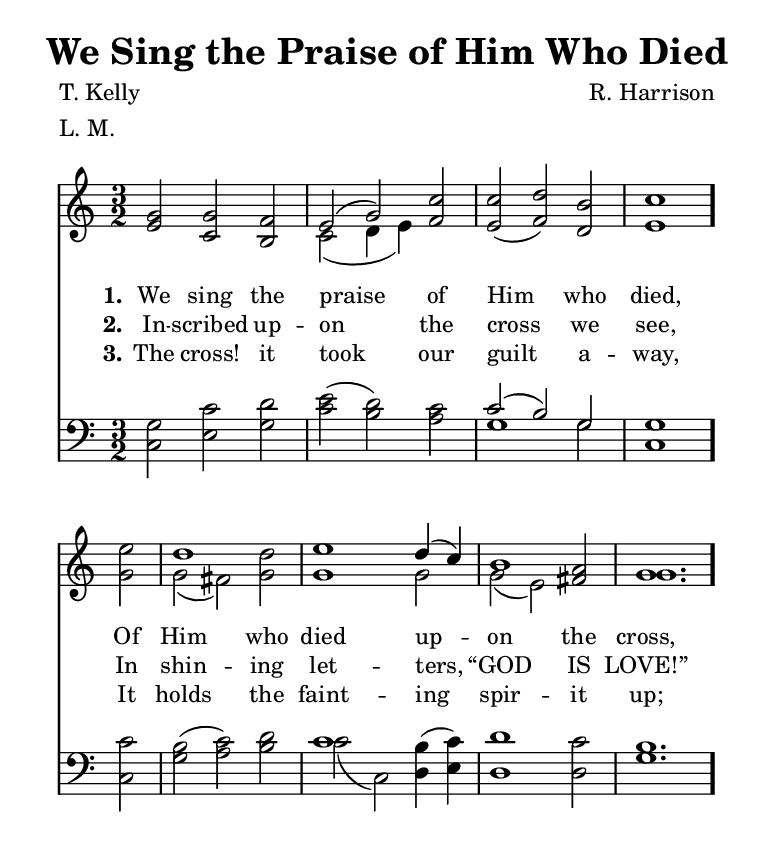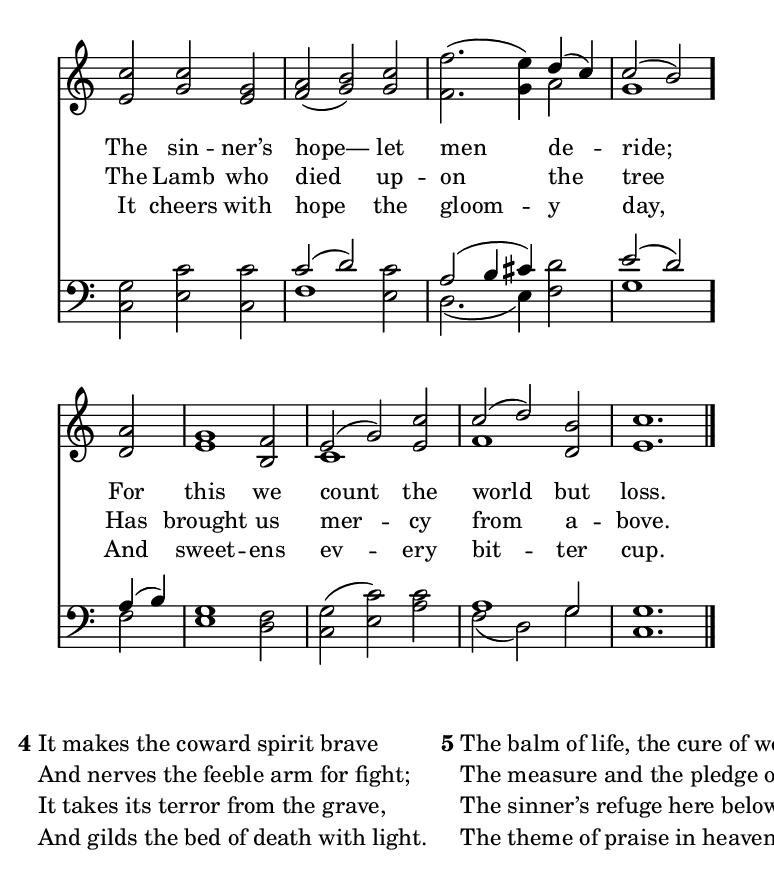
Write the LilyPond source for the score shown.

\include "common/global.ily"
\paper {
  \include "common/paper.ily"
  ragged-bottom = ##t
  %ragged-last-bottom = ##t
  systems-per-page = #(cond (is-eogsized 3) (#t #f))
  %page-count = ##f
}

\header{
  hymnnumber = "131"
  title = "We Sing the Praise of Him Who Died"
  tunename = "Warrington"
  meter = "L. M."
  poet = "T. Kelly"
  composer = "R. Harrison"
  %copyright = ""
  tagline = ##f
}

% for fermata in MIDI
ta = { \tempo 2=80 }
tb = { \tempo 2=40 }

global = {
  \include "common/overrides.ily"
  \override Staff.TimeSignature.style = #'numbered
  \time 3/2
  \override Score.MetronomeMark.transparent = ##t % hide all fermata changes too
  \ta
  \key c \major
  %\partial 4
  \autoBeamOff
}

notesSoprano = {
\global
\relative c'' {

g2 g f | e( g) c | c( d) b | c1
e2 | d1 d2 | e1 d4( c) | b1 a2 | g1. |
c2 c g | a( b) c | f2.( e4) d( c) | c2( b)
a | g1 f2 | e( g) c | c( d) b | c1. |

  \bar "|."

}
}

notesAlto = {
\global
\relative e' {

e2 c b | c( d4 e) f2 | e( f) d | e1
g2 | g( fis) g | g1 g2 | g( e) fis | g1. |
e2 g e | f( g) g | f2.( g4) a2 | g1
d2 | e1 b2 | c1 e2 | f1 d2 | e1. |

}
}

notesTenor = {
\global
\relative a {

g2 c d | e( d) c | c( b) g | g1
c2 | b( c) d | c1 b4( c) | d1 c2 | b1. |
g2 c c | c( d) c | a( b4 cis) d2 | e( d)
a4( b) | g1 f2 | g( c) c | a1 g2 | g1. |

}
}

notesBass = {
\global
\relative f {

c2 e g | c( b) a | g1 g2 | c,1
c2 | g'( a) b | c( c,) d4( e) | d1 d2 | g1. |
c,2 e c | f1 e2 | d2.( e4) f2 | g1
f2 | e1 d2 | c( e) a | f( d) g | c,1. |

}
}

wordsA = \lyricmode {
\set stanza = "1."

We sing the praise of Him who died, \bar "."
Of Him who died up -- on the cross, \bar "."
The sin -- ner’s hope— let men de -- ride; \bar "."
For this we count the world but loss. \bar "."

}

wordsB = \lyricmode {
\set stanza = "2."

In -- scribed up -- on the cross we see,
In shin -- ing let -- ters, “GOD IS LOVE!”
The Lamb who died up -- on the tree
Has brought us mer -- cy from a -- bove.

}

wordsC = \lyricmode {
\set stanza = "3."

The cross! it took our guilt a -- way,
It holds the faint -- ing spir -- it up;
It cheers with hope the gloom -- y day,
And sweet -- ens ev -- ery bit -- ter cup.

}

wordsD = \markuplist {

\line { It makes the coward spirit brave }
\line { And nerves the feeble arm for fight; }
\line { It takes its terror from the grave, }
\line { And gilds the bed of death with light. }

}

wordsE = \markuplist {

\line { The balm of life, the cure of woe, }
\line { The measure and the pledge of love, }
\line { The sinner’s refuge here below, }
\line { The theme of praise in heaven above. }

}

\score {
  \context ChoirStaff <<
    \context Staff = upper <<
      \set Staff.autoBeaming = ##f
      \set ChoirStaff.systemStartDelimiter = #'SystemStartBar
      \set ChoirStaff.printPartCombineTexts = ##f
      \partcombine #'(2 . 9) \notesSoprano \notesAlto
      \context NullVoice = sopranos { \voiceOne << \notesSoprano >> }
      \context NullVoice = altos { \voiceTwo << \notesAlto >> }
      \context Lyrics = one   \lyricsto sopranos \wordsA
      \context Lyrics = two   \lyricsto sopranos \wordsB
      \context Lyrics = three \lyricsto sopranos \wordsC
    >>
    \context Staff = men <<
      \clef bass
      \set ChoirStaff.printPartCombineTexts = ##f
      \partcombine #'(2 . 9) \notesTenor \notesBass
      \context NullVoice = tenors { \voiceOne << \notesTenor >> }
      \context NullVoice = basses { \voiceTwo << \notesBass >> }
    >>
  >>
  \layout {
    \include "common/layout.ily"
  }
  \midi{
    \include "common/midi.ily"
  }
}

\noPageBreak

\markup { \fill-line {
  \hspace #0.1
  \line{ \bold 4 \column { \wordsD } }
  \hspace #0.1
  \line{ \bold 5 \column { \wordsE } }
  \hspace #0.1
} }

\version "2.19.49"  % necessary for upgrading to future LilyPond versions.

% vi:set et ts=2 sw=2 ai nocindent syntax=lilypond:
